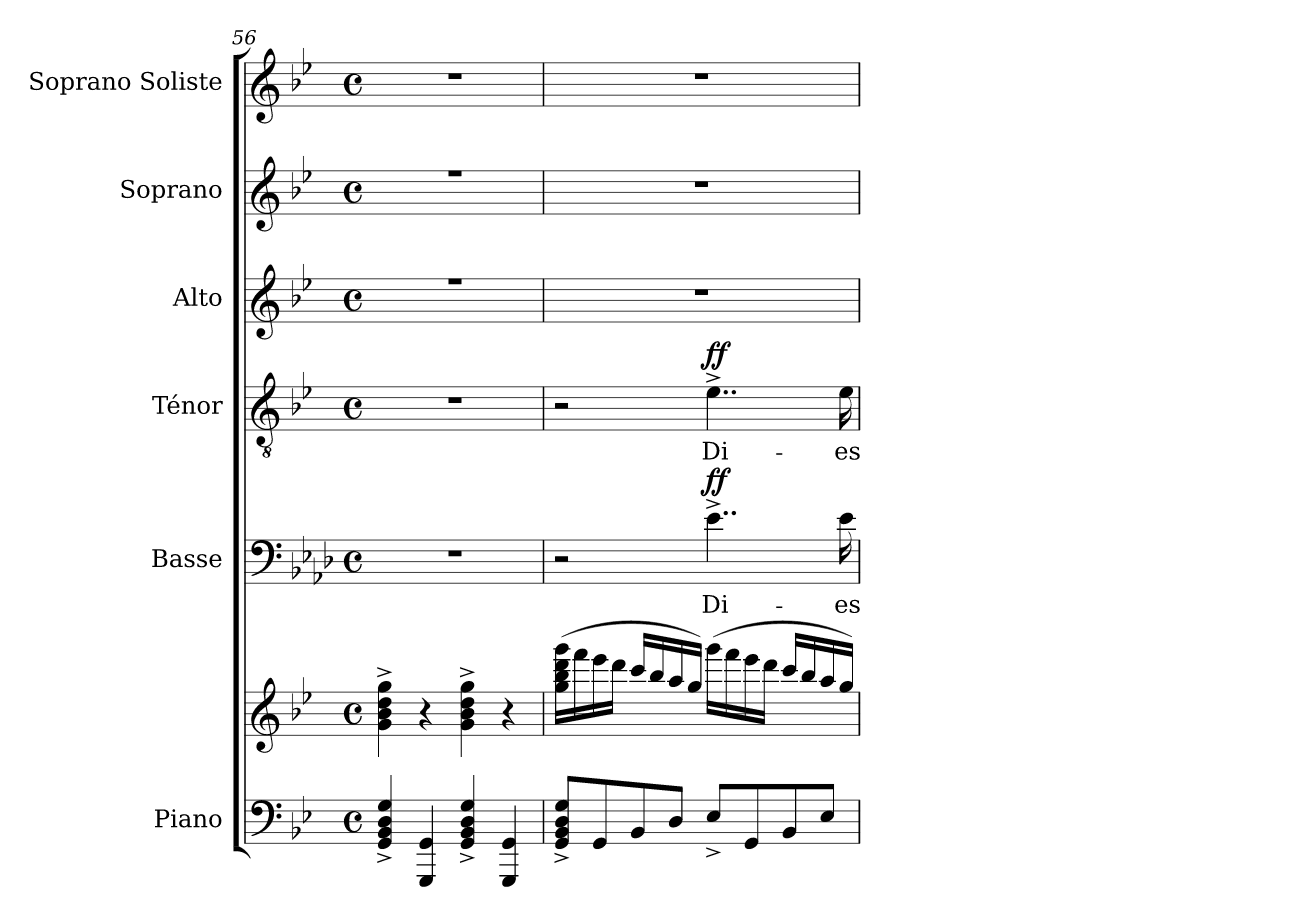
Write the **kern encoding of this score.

**kern	**kern	**kern	**text	**dynam	**kern	**text	**dynam	**kern	**kern	**kern
*part6	*part6	*part5	*part5	*part5	*part4	*part4	*part4	*part3	*part2	*part1
*staff7	*staff6	*staff5	*staff5	*staff5	*staff4	*staff4	*staff4	*staff3	*staff2	*staff1
*I"Piano	*	*I"Basse	*	*	*I"Ténor	*	*	*I"Alto	*I"Soprano	*I"Soprano Soliste
*I'Pno.	*	*I'B.	*	*	*I'T.	*	*	*I'A.	*I'S.	*
!!LO:LB:g=z
*clefF4	*clefG2	*clefF4	*	*	*clefGv2	*	*	*clefG2	*clefG2	*clefG2
*	*	*ITrd8c14	*	*	*	*	*	*	*	*
*k[b-e-]	*k[b-e-]	*k[b-e-a-d-]	*	*	*k[b-e-]	*	*	*k[b-e-]	*k[b-e-]	*k[b-e-]
*M4/4	*M4/4	*M4/4	*	*	*M4/4	*	*	*M4/4	*M4/4	*M4/4
*met(c)	*met(c)	*met(c)	*	*	*met(c)	*	*	*met(c)	*met(c)	*met(c)
=56	=56	=56	=56	=56	=56	=56	=56	=56	=56	=56
*	*	*	*	*	*	*	*	*^	*^	*
4GG/^ 4BB-/^ 4D/^ 4G/^	4g\^ 4b-\^ 4dd\^ 4gg\^	1r	.	.	1r	.	.	1r	1b-yy	1r	1b-yy	1r
4GGG/ 4GG/	4r	.	.	.	.	.	.	.	.	.	.	.
4GG/^ 4BB-/^ 4D/^ 4G/^	4g\^ 4b-\^ 4dd\^ 4gg\^	.	.	.	.	.	.	.	.	.	.	.
4GGG/ 4GG/	4r	.	.	.	.	.	.	.	.	.	.	.
*	*	*	*	*	*	*	*	*v	*v	*	*	*
*	*	*	*	*	*	*	*	*	*v	*v	*
=57	=57	=57	=57	=57	=57	=57	=57	=57	=57	=57
8GG/^ 8BB-/^ 8D/^ 8G/^L	(16gg\ 16bb-\ 16ddd\ 16ggg\LL	2r	.	.	2r	.	.	1r	1r	1r
.	16fff\	.	.	.	.	.	.	.	.	.
8GG/	16eee-\	.	.	.	.	.	.	.	.	.
.	16ddd\JJ	.	.	.	.	.	.	.	.	.
8BB-/	16ccc/LL	.	.	.	.	.	.	.	.	.
.	16bb-/	.	.	.	.	.	.	.	.	.
8D/J	16aa/	.	.	.	.	.	.	.	.	.
.	16gg/JJ)	.	.	.	.	.	.	.	.	.
!	!	!	!	!LO:DY:a	!	!	!LO:DY:a	!	!	!
8E-^/L	(16ggg\LL	4..E-^i\	Di-	ff	4..e-^\	Di-	ff	.	.	.
.	16fff\	.	.	.	.	.	.	.	.	.
8GG/	16eee-\	.	.	.	.	.	.	.	.	.
.	16ddd\JJ	.	.	.	.	.	.	.	.	.
8BB-/	16ccc/LL	.	.	.	.	.	.	.	.	.
.	16bb-/	.	.	.	.	.	.	.	.	.
8E-/J	16aa/	.	.	.	.	.	.	.	.	.
.	16gg/JJ)	16E-i\	-es	.	16e-\	-es	.	.	.	.
=	=	=	=	=	=	=	=	=	=	=
*-	*-	*-	*-	*-	*-	*-	*-	*-	*-	*-
